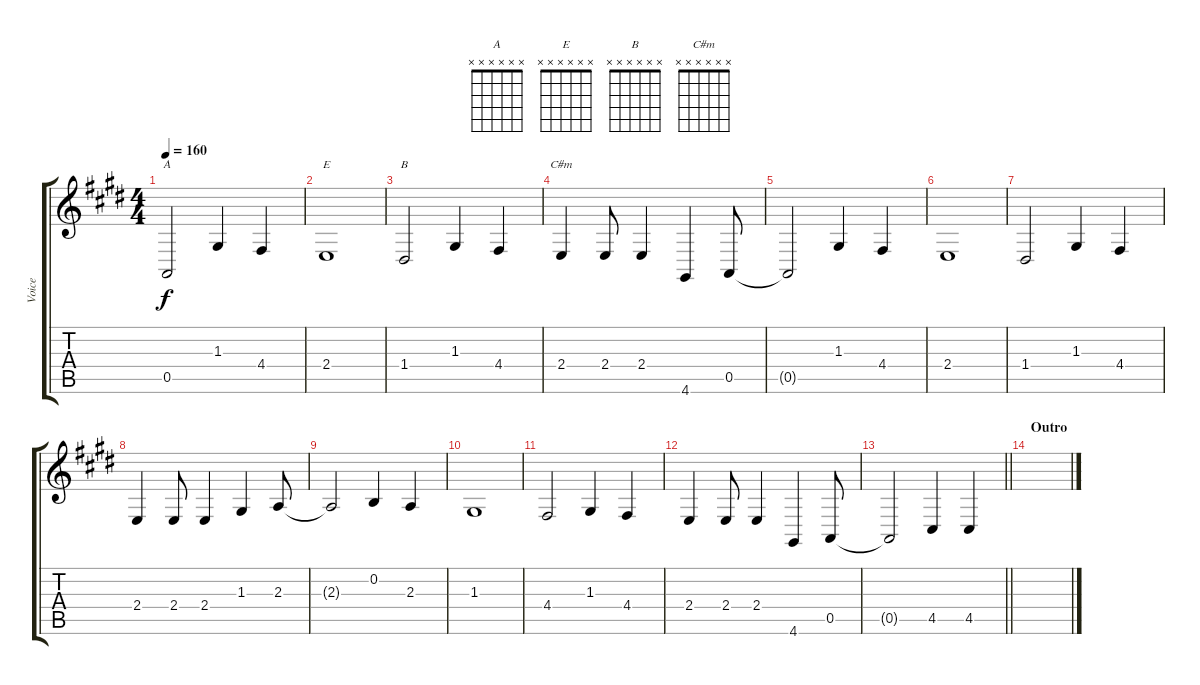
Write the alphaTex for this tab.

\track ("Voice" "Voice") {instrument lead2sawtooth}
\staff {score tabs}
\tuning (E4 B3 G3 D3 A2 E2) {hide}
\chord ("A" x x x x x x)
\chord ("E" x x x x x x)
\chord ("B" x x x x x x)
\chord ("C#m" x x x x x x)
\ts (4 4)
\tempo 160
\clef g2
\ks e
0.5{t}.2{ch "A" dy f} 1.3.4 4.4.4 |
2.4.1{ch "E"} |
1.4.2{ch "B"} 1.3.4 4.4.4 |
2.4.4{ch "C#m"} 2.4.8 2.4.4 4.6.4 0.5.8 |
0.5{t}.2 1.3.4 4.4.4 |
2.4.1 |
1.4.2 1.3.4 4.4.4 |
2.4.4 2.4.8 2.4.4 1.3.4 2.3.8 |
2.3{t}.2 0.2.4 2.3.4 |
1.3.1 |
4.4.2 1.3.4 4.4.4 |
2.4.4 2.4.8 2.4.4 4.6.4 0.5.8 |
\barLineRight lightlight
0.5{t}.2 4.5.4 4.5.4 |
\section ("" "Outro")
